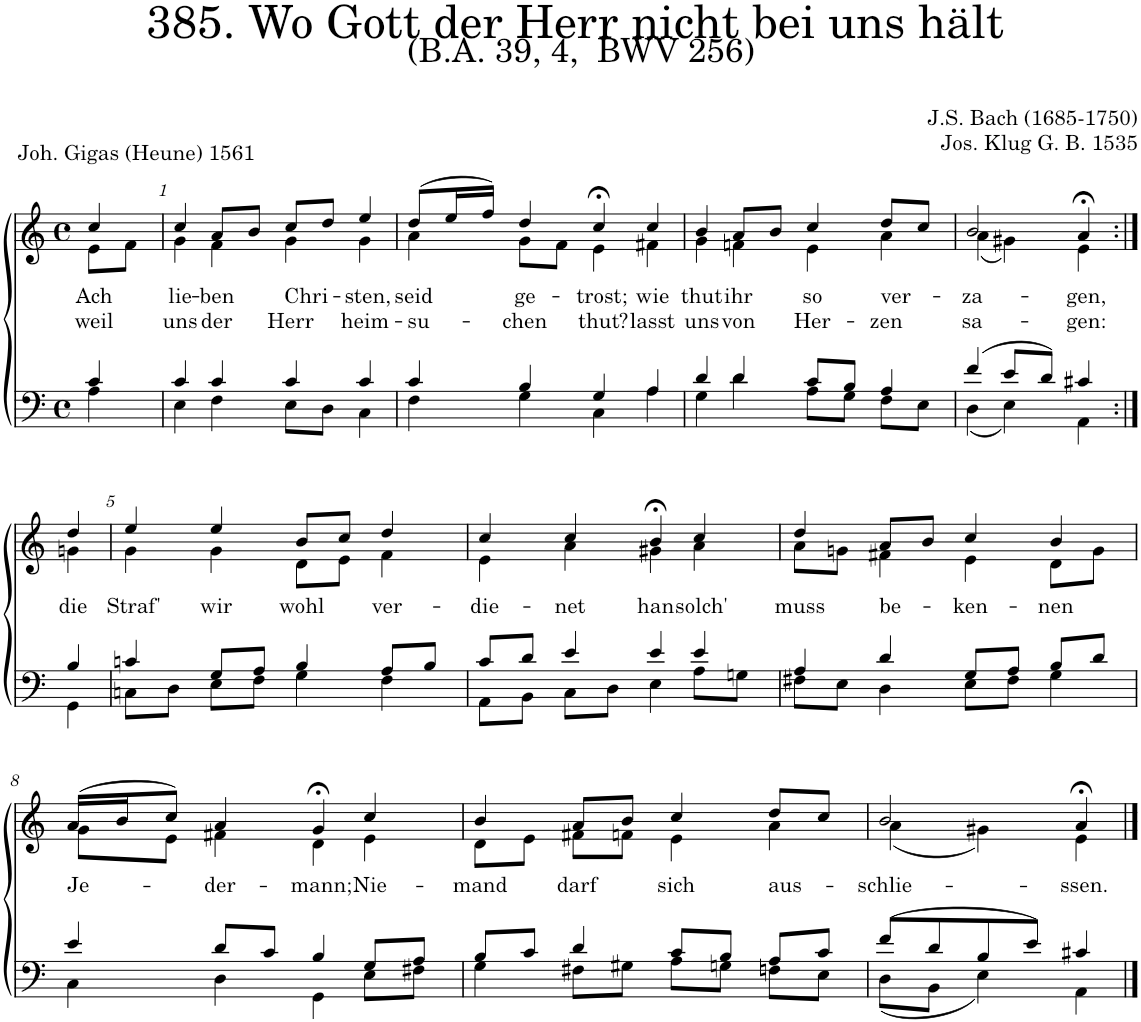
**kern	**kern	**text	**text
*part2	*part1	*part1	*part1
*staff2	*staff1	*staff1	*staff1
*I"Tenor/Bass	*I"Soprano/Alto	*	*
*clefF4	*clefG2	*	*
*k[]	*k[]	*	*
*M4/4	*M4/4	*	*
*met(c)	*met(c)	*	*
=	=	=	=
*^	*	*	*
!	!	!	!LO:LY:b	!LO:LY:b
*	*	*^	*	*
4c/	4A\	4cc/	8e\L	Ach	weil
.	.	.	8f\J	.	.
=1	=1	=1	=1	=1	=1
!	!	!	!	!LO:LY:b	!LO:LY:b
4c/	4E\	4cc/	4g\	lie-	uns
!	!	!	!	!LO:LY:b	!LO:LY:b
4c/	4F\	8a/L	4f\	-ben	der
.	.	8b/J	.	.	.
!	!	!	!	!LO:LY:b	!LO:LY:b
4c/	8E\L	8cc/L	4g\	Chri-	Herr
.	8D\J	8dd/J	.	.	.
!	!	!	!	!LO:LY:b	!LO:LY:b
4c/	4C\	4ee/	4g\	-sten,	heim-
=2	=2	=2	=2	=2	=2
!	!	!	!	!LO:LY:b	!LO:LY:b
4c/	4F\	(8dd;</L	4a\	seid	-su-
.	.	16ee/L	.	.	.
.	.	16ff/JJ)	.	.	.
!	!	!	!	!LO:LY:b	!LO:LY:b
4B/	4G\	4dd/	8g\L	ge-	-chen
.	.	.	8f\J	.	.
!	!	!	!	!LO:LY:b	!LO:LY:b
4G/	4C\	4cc;<,/	4e\	-trost;	thut?
!	!	!	!	!LO:LY:b	!LO:LY:b
4A/	4A\	4cc/	4f#X\	wie	lasst
=3	=3	=3	=3	=3	=3
!	!	!	!	!LO:LY:b	!LO:LY:b
4d/	4G\	4b/	4g\	thut	uns
!	!	!	!	!LO:LY:b	!LO:LY:b
4d/	4d\	8a/L	4fn\	ihr	von
.	.	8b/J	.	.	.
!	!	!	!	!LO:LY:b	!LO:LY:b
8c/L	8A\L	4cc/	4e\	so	Her-
8B/J	8G\J	.	.	.	.
!	!	!	!	!LO:LY:b	!LO:LY:b
4A/	8F\L	8dd/L	4a\	ver-	-zen
.	8E\J	8cc/J	.	.	.
=4	=4	=4	=4	=4	=4
!	!	!	!	!LO:LY:b	!LO:LY:b
(4f/	(4D\	2b/	(4a\	-za-	sa-
8e/L	4E\)	.	4g#X\)	.	.
8d/J)	.	.	.	.	.
!	!	!	!	!LO:LY:b	!LO:LY:b
4c#X/	4AA\	4a;<,/	4e\	-gen,	-gen:
!!LO:LB:g=z	!!
=4X1:|!	=4X1:|!	=4X1:|!	=4X1:|!	=4X1:|!	=4X1:|!
!	!	!	!	!LO:LY:b	!
4B/	4GG\	4dd/	4gn\	die	.
=5	=5	=5	=5	=5	=5
!	!	!	!	!LO:LY:b	!
4cn/	8Cn\L	4ee/	4g\	Straf'	.
.	8D\J	.	.	.	.
!	!	!	!	!LO:LY:b	!
8G/L	8E\L	4ee/	4g\	wir	.
8A/J	8F\J	.	.	.	.
!	!	!	!	!LO:LY:b	!
4B/	4G\	8b/L	8d\L	wohl	.
.	.	8cc/J	8e\J	.	.
!	!	!	!	!LO:LY:b	!
8A/L	4F\	4dd/	4f\	ver-	.
8B/J	.	.	.	.	.
=6	=6	=6	=6	=6	=6
!	!	!	!	!LO:LY:b	!
8c/L	8AA\L	4cc/	4e\	-die-	.
8d/J	8BB\J	.	.	.	.
!	!	!	!	!LO:LY:b	!
4e/	8C\L	4cc/	4a\	-net	.
.	8D\J	.	.	.	.
!	!	!	!	!LO:LY:b	!
4e/	4E\	4b;<,/	4g#X\	han	.
!	!	!	!	!LO:LY:b	!
4e/	8A\L	4cc/	4a\	solch'	.
.	8Gn\J	.	.	.	.
=7	=7	=7	=7	=7	=7
!	!	!	!	!LO:LY:b	!
4A/	8F#X\L	4dd/	8a\L	muss	.
.	8E\J	.	8gn\J	.	.
!	!	!	!	!LO:LY:b	!
4d/	4D\	8a/L	4f#X\	be-	.
.	.	8b/J	.	.	.
!	!	!	!	!LO:LY:b	!
8G/L	8E\L	4cc/	4e\	-ken-	.
8A/J	8F#\J	.	.	.	.
!	!	!	!	!LO:LY:b	!
8B/L	4G\	4b/	8d\L	-nen	.
8d/J	.	.	8g\J	.	.
!!LO:LB:g=z	!!
=8	=8	=8	=8	=8	=8
!	!	!	!	!LO:LY:b	!
4e/	4C\	(16a/LL	8g\L	Je-	.
.	.	16b/J	.	.	.
.	.	8cc/J)	8e\J	.	.
!	!	!	!	!LO:LY:b	!
8d/L	4D\	4a/	4f#X\	-der-	.
8c/J	.	.	.	.	.
!	!	!	!	!LO:LY:b	!
4B/	4GG\	4g;<,/	4d\	-mann;	.
!	!	!	!	!LO:LY:b	!
8G/L	8E\L	4cc/	4e\	Nie-	.
8A/J	8F#X\J	.	.	.	.
=9	=9	=9	=9	=9	=9
!	!	!	!	!LO:LY:b	!
8B/L	4G\	4b/	8d\L	-mand	.
8c/J	.	.	8e\J	.	.
!	!	!	!	!LO:LY:b	!
4d/	8F#X\L	8a/L	8f#X\L	darf	.
.	8G#X\J	8b/J	8fn\J	.	.
!	!	!	!	!LO:LY:b	!
8c/L	8A\L	4cc/	4e\	sich	.
8B/J	8Gn\J	.	.	.	.
!	!	!	!	!LO:LY:b	!
8A/L	8Fn\L	8dd/L	4a\	aus-	.
8c/J	8E\J	8cc/J	.	.	.
=10	=10	=10	=10	=10	=10
!	!	!	!	!LO:LY:b	!
(8f/L	(8D\L	2b/	(4a\	-schlie-	.
8d/	8BB\J	.	.	.	.
8B/	4E\)	.	4g#X\)	.	.
8e/J)	.	.	.	.	.
!	!	!	!	!LO:LY:b	!
4c#X/	4AA\	4a;</	4e\	-ssen.	.
*v	*v	*	*	*	*
*	*v	*v	*	*
==	==	==	==
*-	*-	*-	*-
